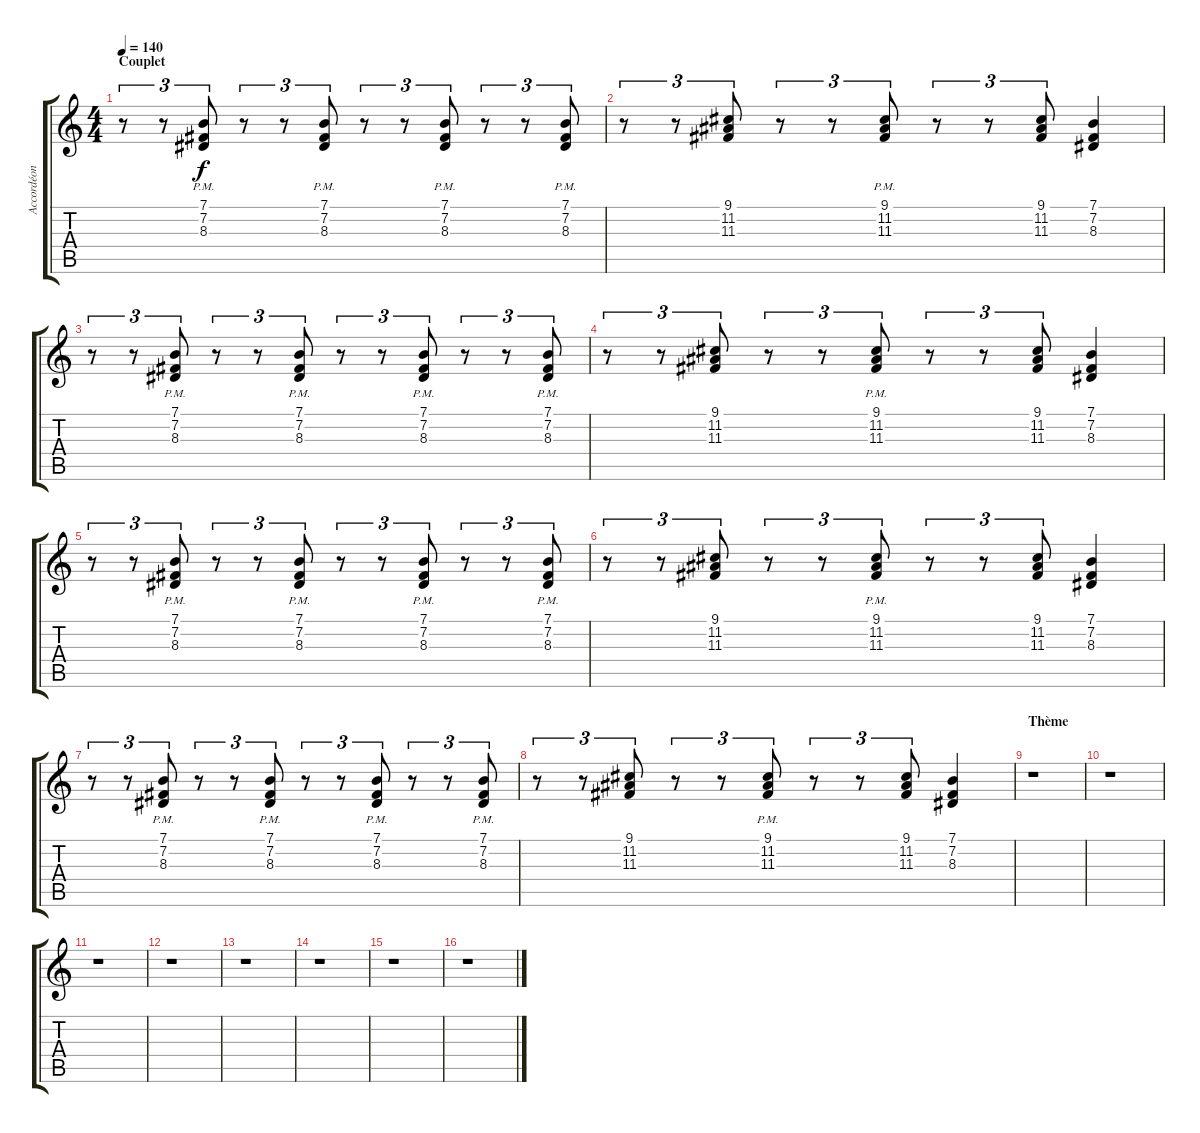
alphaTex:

\track ("Accordéon" "Accordéon") {instrument accordion}
\staff {score tabs}
\tuning (E4 B3 G3 D3 A2 E2) {hide}
\ts (4 4)
\section ("" "Couplet")
\tempo 140
\clef g2
\ks c
r.8{tu (3 2) dy f} r.8{tu (3 2)} (7.1{pm} 7.2{pm} 8.3{pm}).8{tu (3 2)} r.8{tu (3 2)} r.8{tu (3 2)} (7.1{pm} 7.2{pm} 8.3{pm}).8{tu (3 2)} r.8{tu (3 2)} r.8{tu (3 2)} (7.1{pm} 7.2{pm} 8.3{pm}).8{tu (3 2)} r.8{tu (3 2)} r.8{tu (3 2)} (7.1{pm} 7.2{pm} 8.3{pm}).8{tu (3 2)} |
r.8{tu (3 2)} r.8{tu (3 2)} (9.1 11.2 11.3).8{tu (3 2)} r.8{tu (3 2)} r.8{tu (3 2)} (9.1{pm} 11.2{pm} 11.3{pm}).8{tu (3 2)} r.8{tu (3 2)} r.8{tu (3 2)} (9.1 11.2 11.3).8{tu (3 2)} (7.1 7.2 8.3).4 |
r.8{tu (3 2)} r.8{tu (3 2)} (7.1{pm} 7.2{pm} 8.3{pm}).8{tu (3 2)} r.8{tu (3 2)} r.8{tu (3 2)} (7.1{pm} 7.2{pm} 8.3{pm}).8{tu (3 2)} r.8{tu (3 2)} r.8{tu (3 2)} (7.1{pm} 7.2{pm} 8.3{pm}).8{tu (3 2)} r.8{tu (3 2)} r.8{tu (3 2)} (7.1{pm} 7.2{pm} 8.3{pm}).8{tu (3 2)} |
r.8{tu (3 2)} r.8{tu (3 2)} (9.1 11.2 11.3).8{tu (3 2)} r.8{tu (3 2)} r.8{tu (3 2)} (9.1{pm} 11.2{pm} 11.3{pm}).8{tu (3 2)} r.8{tu (3 2)} r.8{tu (3 2)} (9.1 11.2 11.3).8{tu (3 2)} (7.1 7.2 8.3).4 |
r.8{tu (3 2)} r.8{tu (3 2)} (7.1{pm} 7.2{pm} 8.3{pm}).8{tu (3 2)} r.8{tu (3 2)} r.8{tu (3 2)} (7.1{pm} 7.2{pm} 8.3{pm}).8{tu (3 2)} r.8{tu (3 2)} r.8{tu (3 2)} (7.1{pm} 7.2{pm} 8.3{pm}).8{tu (3 2)} r.8{tu (3 2)} r.8{tu (3 2)} (7.1{pm} 7.2{pm} 8.3{pm}).8{tu (3 2)} |
r.8{tu (3 2)} r.8{tu (3 2)} (9.1 11.2 11.3).8{tu (3 2)} r.8{tu (3 2)} r.8{tu (3 2)} (9.1{pm} 11.2{pm} 11.3{pm}).8{tu (3 2)} r.8{tu (3 2)} r.8{tu (3 2)} (9.1 11.2 11.3).8{tu (3 2)} (7.1 7.2 8.3).4 |
r.8{tu (3 2)} r.8{tu (3 2)} (7.1{pm} 7.2{pm} 8.3{pm}).8{tu (3 2)} r.8{tu (3 2)} r.8{tu (3 2)} (7.1{pm} 7.2{pm} 8.3{pm}).8{tu (3 2)} r.8{tu (3 2)} r.8{tu (3 2)} (7.1{pm} 7.2{pm} 8.3{pm}).8{tu (3 2)} r.8{tu (3 2)} r.8{tu (3 2)} (7.1{pm} 7.2{pm} 8.3{pm}).8{tu (3 2)} |
r.8{tu (3 2)} r.8{tu (3 2)} (9.1 11.2 11.3).8{tu (3 2)} r.8{tu (3 2)} r.8{tu (3 2)} (9.1{pm} 11.2{pm} 11.3{pm}).8{tu (3 2)} r.8{tu (3 2)} r.8{tu (3 2)} (9.1 11.2 11.3).8{tu (3 2)} (7.1 7.2 8.3).4 |
\section ("" "Thème")
r.1 |
r.1 |
r.1 |
r.1 |
r.1 |
r.1 |
r.1 |
r.1
